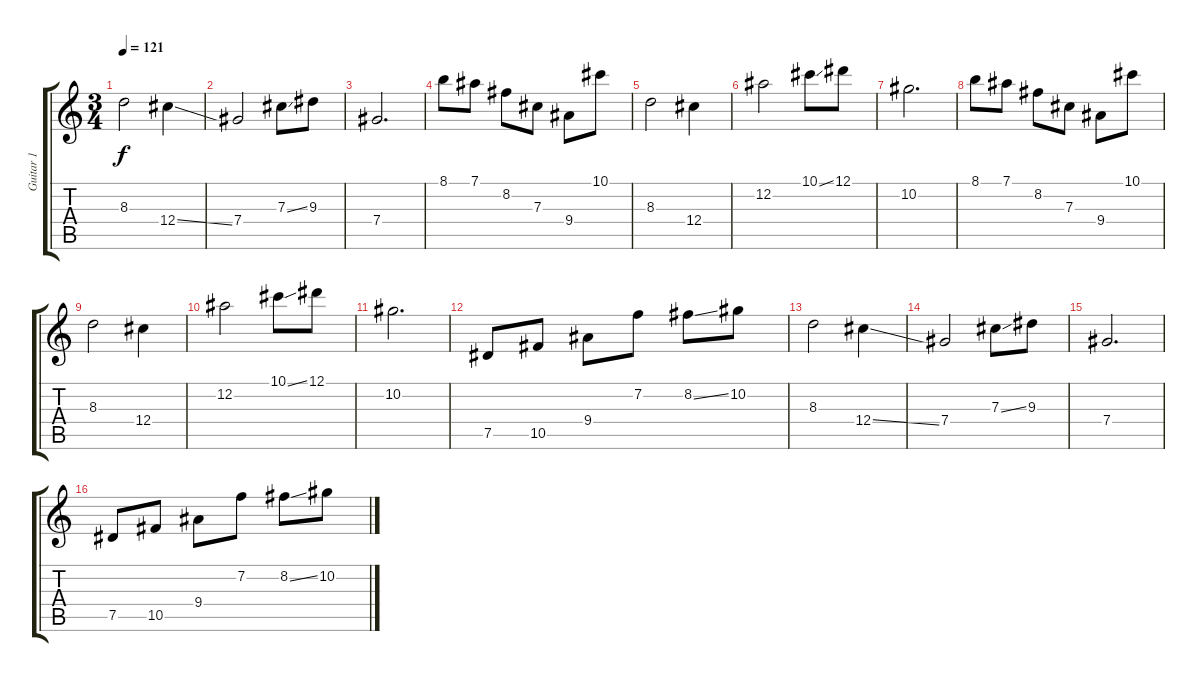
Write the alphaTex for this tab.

\track ("Guitar 1" "Guitar 1") {instrument distortionguitar}
\staff {score tabs}
\tuning (Eb4 Bb3 Gb3 Db3 Ab2 Db2) {hide}
\ts (3 4)
\tempo 121
\clef g2
\ks c
8.3.2{dy f} 12.4{ss}.4 |
7.4.2 7.3{ss}.8 9.3.8 |
7.4.2{d} |
8.1.8 7.1.8 8.2.8 7.3.8 9.4.8 10.1.8 |
8.3.2 12.4.4 |
12.2.2 10.1{ss}.8 12.1.8 |
10.2.2{d} |
8.1.8 7.1.8 8.2.8 7.3.8 9.4.8 10.1.8 |
8.3.2 12.4.4 |
12.2.2 10.1{ss}.8 12.1.8 |
10.2.2{d} |
7.5.8 10.5.8 9.4.8 7.2.8 8.2{ss}.8 10.2.8 |
8.3.2 12.4{ss}.4 |
7.4.2 7.3{ss}.8 9.3.8 |
7.4.2{d} |
7.5.8 10.5.8 9.4.8 7.2.8 8.2{ss}.8 10.2.8
